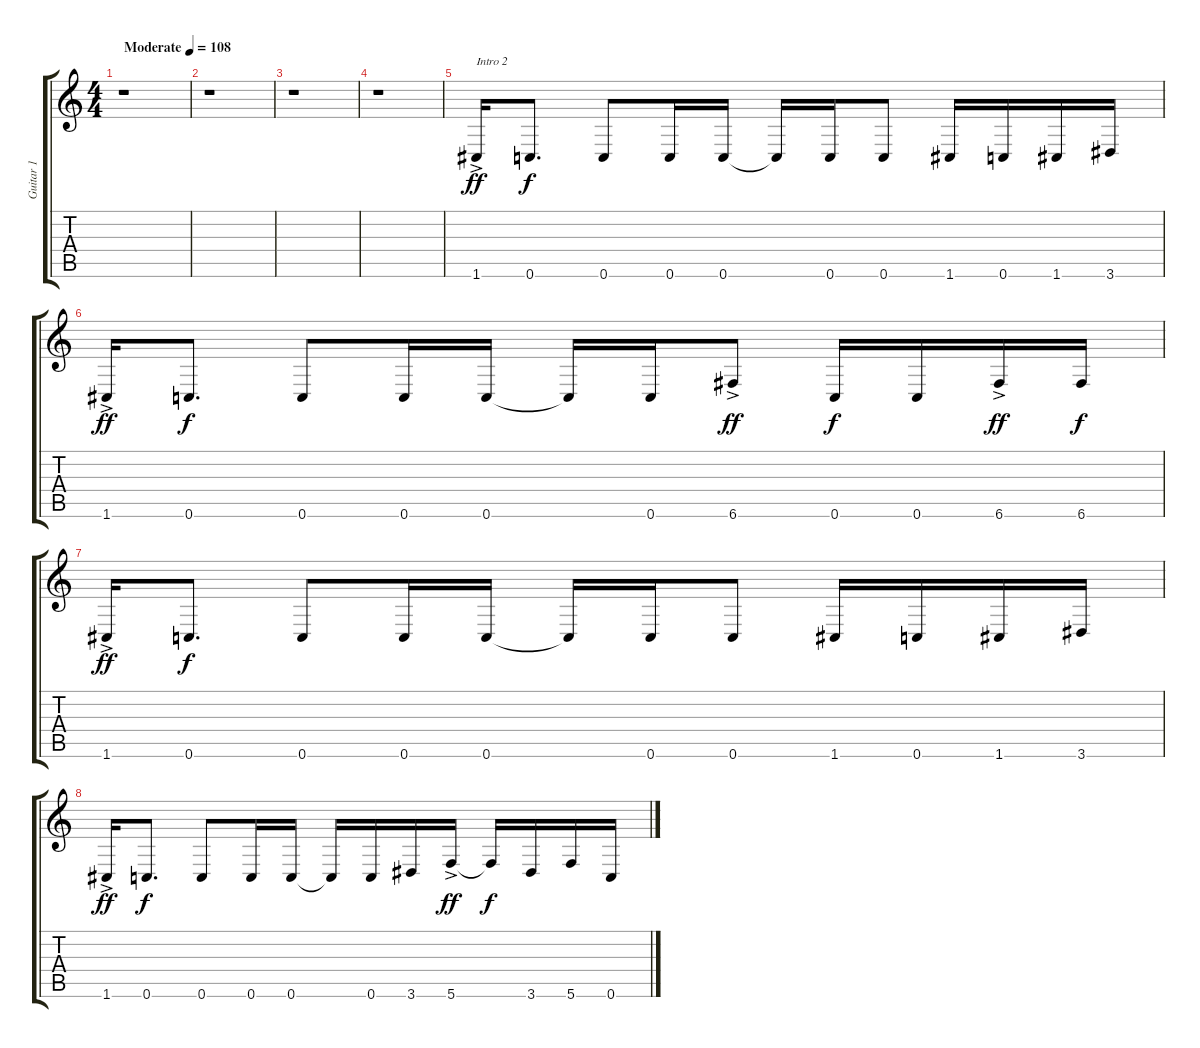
\track ("Guitar 1" "Guitar 1") {instrument distortionguitar}
\staff {score tabs}
\tuning (D4 A3 F3 C3 G2 C2) {hide}
\ts (4 4)
\tempo (108 "Moderate")
\clef g2
\ks c
r.1{dy ff instrument distortionguitar} |
r.1 |
r.1 |
r.1 |
1.6{ac}.16{txt "Intro 2"} 0.6.8{d dy f} 0.6.8 0.6.16 0.6.16 0.6{t}.16 0.6.16 0.6.8 1.6.16 0.6.16 1.6.16 3.6.16 |
1.6{ac}.16{dy ff} 0.6.8{d dy f} 0.6.8 0.6.16 0.6.16 0.6{t}.16 0.6.16 6.6{ac}.8{dy ff} 0.6.16{dy f} 0.6.16 6.6{ac}.16{dy ff} 6.6.16{dy f} |
1.6{ac}.16{dy ff} 0.6.8{d dy f} 0.6.8 0.6.16 0.6.16 0.6{t}.16 0.6.16 0.6.8 1.6.16 0.6.16 1.6.16 3.6.16 |
1.6{ac}.16{dy ff} 0.6.8{d dy f} 0.6.8 0.6.16 0.6.16 0.6{t}.16 0.6.16 3.6.16 5.6{ac}.16{dy ff} 5.6{t}.16{dy f} 3.6.16 5.6.16 0.6.16
